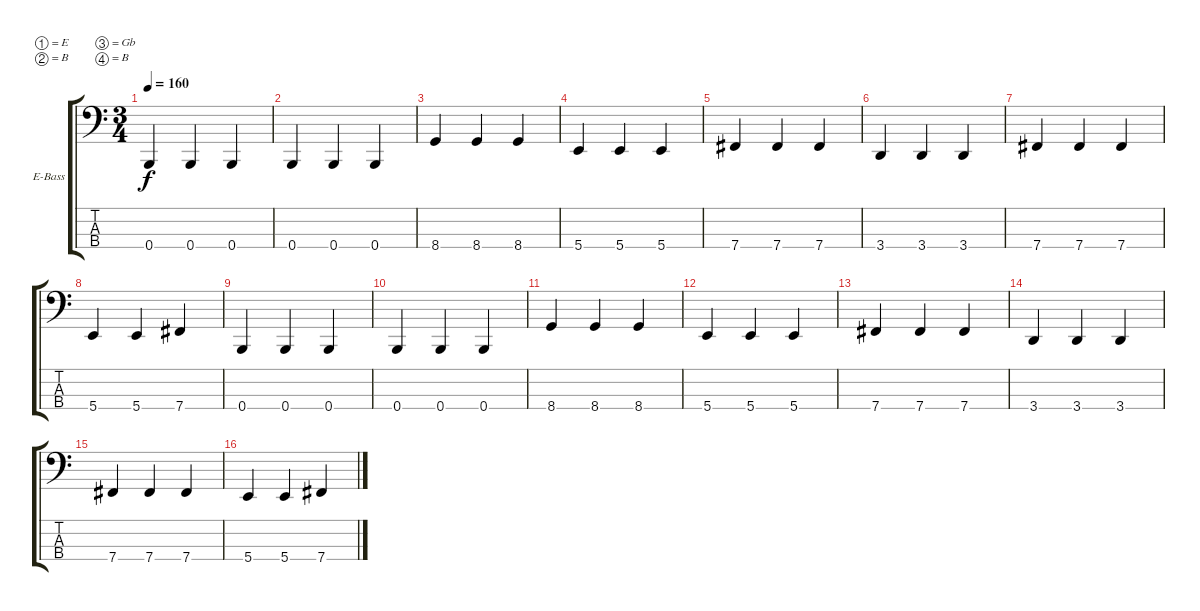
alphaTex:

\bracketExtendMode groupsimilarinstruments
\firstSystemTrackNameOrientation horizontal
\otherSystemsTrackNameOrientation horizontal
\track ("Paul Grey" "E-Bass") {instrument electricbasspick}
\staff {score tabs}
\tuning (E2 B1 Gb1 B0)
\ts (3 4)
\tempo 160
\clef f4
\ks c
0.4.4{dy f} 0.4.4 0.4.4 |
0.4.4 0.4.4 0.4.4 |
8.4.4 8.4.4 8.4.4 |
5.4.4 5.4.4 5.4.4 |
7.4.4 7.4.4 7.4.4 |
3.4.4 3.4.4 3.4.4 |
7.4.4 7.4.4 7.4.4 |
5.4.4 5.4.4 7.4.4 |
0.4.4 0.4.4 0.4.4 |
0.4.4 0.4.4 0.4.4 |
8.4.4 8.4.4 8.4.4 |
5.4.4 5.4.4 5.4.4 |
7.4.4 7.4.4 7.4.4 |
3.4.4 3.4.4 3.4.4 |
7.4.4 7.4.4 7.4.4 |
5.4.4 5.4.4 7.4.4
